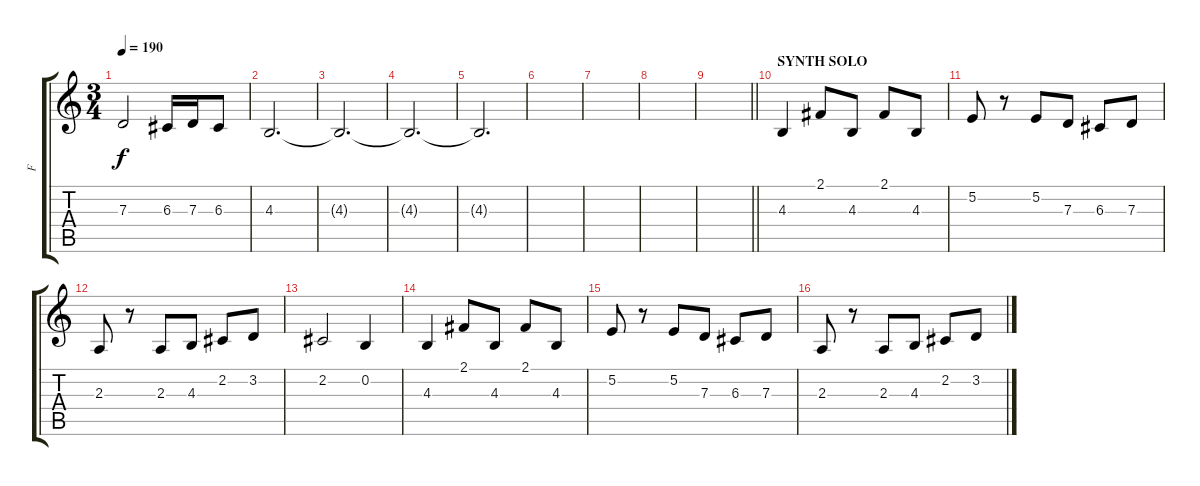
\track ("F" "F") {instrument flute}
\staff {score tabs}
\tuning (E4 B3 G3 D3 A2 E2) {hide}
\ts (3 4)
\tempo 190
\clef g2
\ks c
7.3.2{dy f} 6.3.16 7.3.16 6.3.8 |
4.3.2{d} |
4.3{t}.2{d} |
4.3{t}.2{d} |
4.3{t}.2{d} |
|
|
|
\barLineRight lightlight
|
\section ("" "SYNTH SOLO")
4.3.4{volume 13 instrument flute} 2.1.8 4.3.8 2.1.8 4.3.8 |
5.2.8 r.8 5.2.8 7.3.8 6.3.8 7.3.8 |
2.3.8 r.8 2.3.8 4.3.8 2.2.8 3.2.8 |
2.2.2 0.2.4 |
4.3.4 2.1.8 4.3.8 2.1.8 4.3.8 |
5.2.8 r.8 5.2.8 7.3.8 6.3.8 7.3.8 |
2.3.8 r.8 2.3.8 4.3.8 2.2.8 3.2.8
